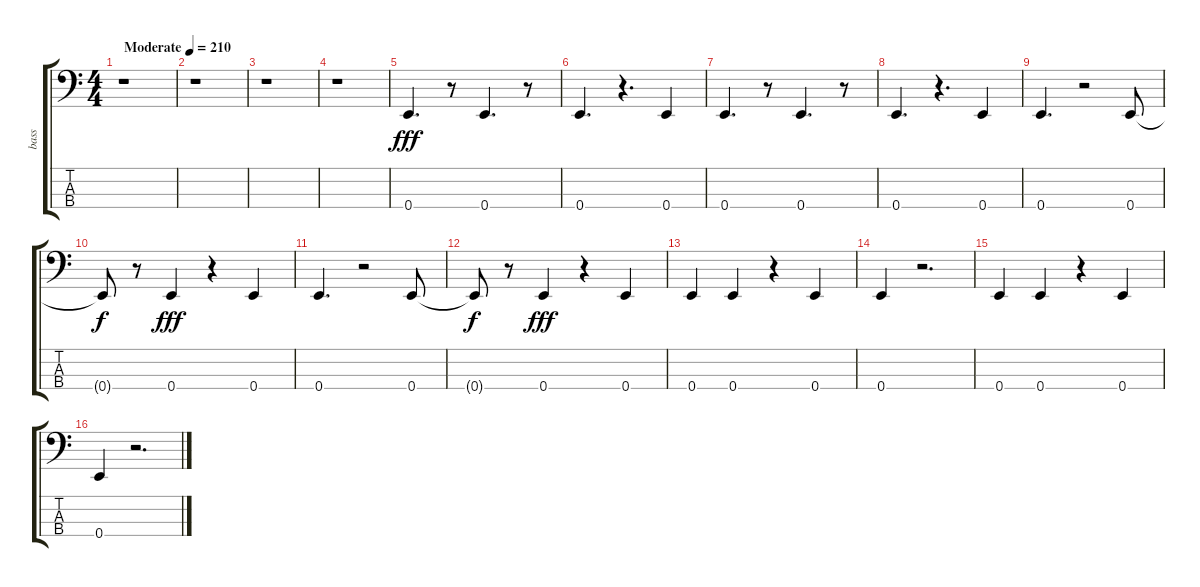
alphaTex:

\track ("bass" "bass") {instrument acousticbass}
\staff {score tabs}
\tuning (G2 D2 A1 E1) {hide}
\ts (4 4)
\tempo (210 "Moderate")
\clef f4
\ks c
r.1{dy fff instrument acousticbass} |
r.1 |
r.1 |
r.1 |
0.4.4{d} r.8 0.4.4{d} r.8 |
0.4.4{d} r.4{d} 0.4.4 |
0.4.4{d} r.8 0.4.4{d} r.8 |
0.4.4{d} r.4{d} 0.4.4 |
0.4.4{d} r.2 0.4.8 |
0.4{t}.8{dy f} r.8 0.4.4{dy fff} r.4 0.4.4 |
0.4.4{d} r.2 0.4.8 |
0.4{t}.8{dy f} r.8 0.4.4{dy fff} r.4 0.4.4 |
0.4.4 0.4.4 r.4 0.4.4 |
0.4.4 r.2{d} |
0.4.4 0.4.4 r.4 0.4.4 |
0.4.4 r.2{d}
